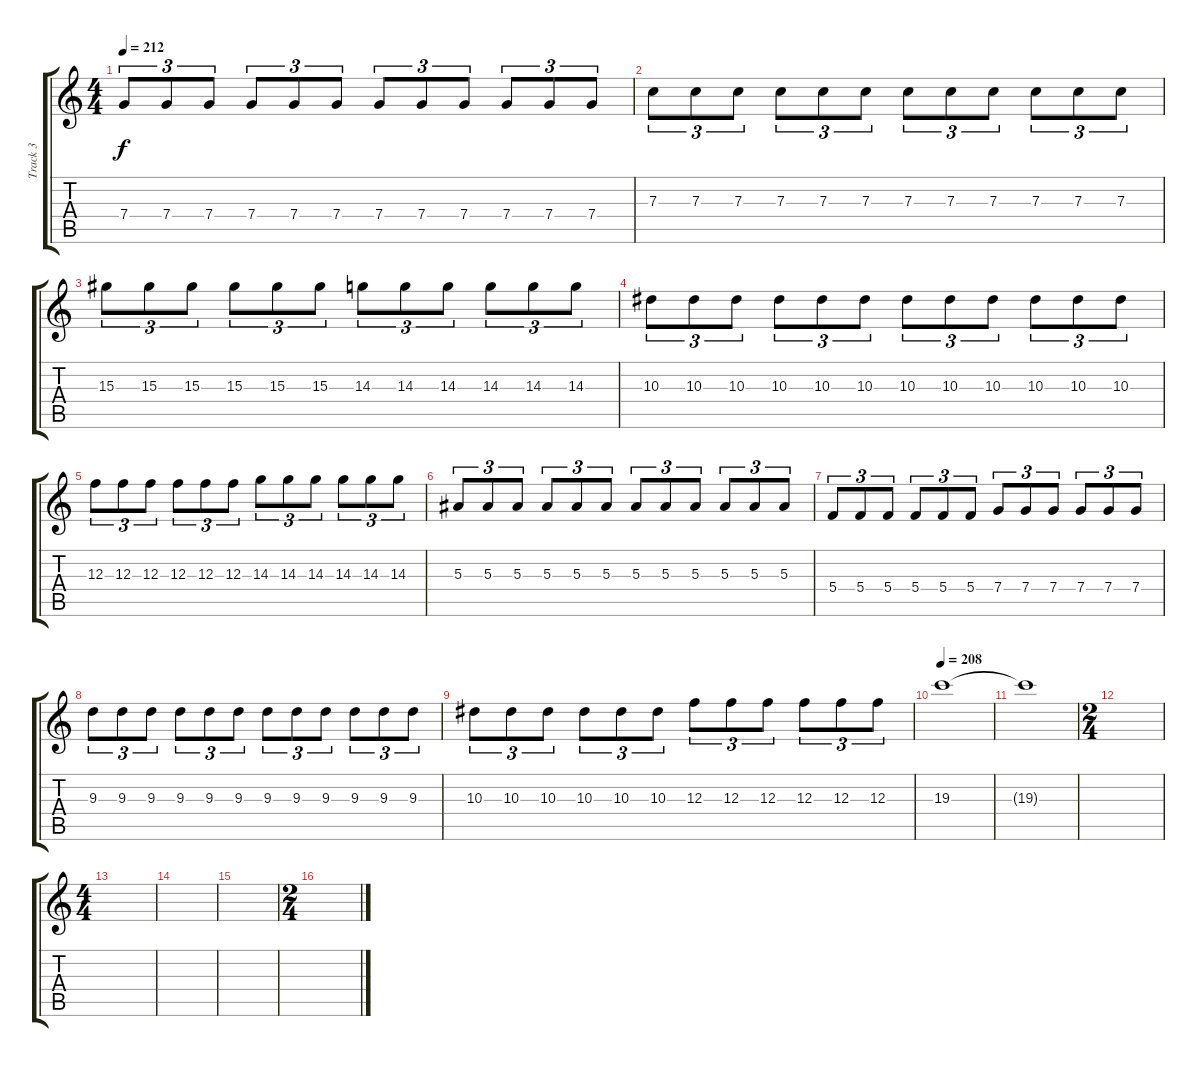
\track ("Track 3" "Track 3") {instrument distortionguitar}
\staff {score tabs}
\tuning (D4 A3 F3 C3 G2 C2) {hide}
\ts (4 4)
\tempo 212
\clef g2
\ks c
7.4.8{tu (3 2) dy f} 7.4.8{tu (3 2)} 7.4.8{tu (3 2)} 7.4.8{tu (3 2)} 7.4.8{tu (3 2)} 7.4.8{tu (3 2)} 7.4.8{tu (3 2)} 7.4.8{tu (3 2)} 7.4.8{tu (3 2)} 7.4.8{tu (3 2)} 7.4.8{tu (3 2)} 7.4.8{tu (3 2)} |
7.3.8{tu (3 2)} 7.3.8{tu (3 2)} 7.3.8{tu (3 2)} 7.3.8{tu (3 2)} 7.3.8{tu (3 2)} 7.3.8{tu (3 2)} 7.3.8{tu (3 2)} 7.3.8{tu (3 2)} 7.3.8{tu (3 2)} 7.3.8{tu (3 2)} 7.3.8{tu (3 2)} 7.3.8{tu (3 2)} |
15.3.8{tu (3 2)} 15.3.8{tu (3 2)} 15.3.8{tu (3 2)} 15.3.8{tu (3 2)} 15.3.8{tu (3 2)} 15.3.8{tu (3 2)} 14.3.8{tu (3 2)} 14.3.8{tu (3 2)} 14.3.8{tu (3 2)} 14.3.8{tu (3 2)} 14.3.8{tu (3 2)} 14.3.8{tu (3 2)} |
10.3.8{tu (3 2)} 10.3.8{tu (3 2)} 10.3.8{tu (3 2)} 10.3.8{tu (3 2)} 10.3.8{tu (3 2)} 10.3.8{tu (3 2)} 10.3.8{tu (3 2)} 10.3.8{tu (3 2)} 10.3.8{tu (3 2)} 10.3.8{tu (3 2)} 10.3.8{tu (3 2)} 10.3.8{tu (3 2)} |
12.3.8{tu (3 2)} 12.3.8{tu (3 2)} 12.3.8{tu (3 2)} 12.3.8{tu (3 2)} 12.3.8{tu (3 2)} 12.3.8{tu (3 2)} 14.3.8{tu (3 2)} 14.3.8{tu (3 2)} 14.3.8{tu (3 2)} 14.3.8{tu (3 2)} 14.3.8{tu (3 2)} 14.3.8{tu (3 2)} |
5.3.8{tu (3 2)} 5.3.8{tu (3 2)} 5.3.8{tu (3 2)} 5.3.8{tu (3 2)} 5.3.8{tu (3 2)} 5.3.8{tu (3 2)} 5.3.8{tu (3 2)} 5.3.8{tu (3 2)} 5.3.8{tu (3 2)} 5.3.8{tu (3 2)} 5.3.8{tu (3 2)} 5.3.8{tu (3 2)} |
5.4.8{tu (3 2)} 5.4.8{tu (3 2)} 5.4.8{tu (3 2)} 5.4.8{tu (3 2)} 5.4.8{tu (3 2)} 5.4.8{tu (3 2)} 7.4.8{tu (3 2)} 7.4.8{tu (3 2)} 7.4.8{tu (3 2)} 7.4.8{tu (3 2)} 7.4.8{tu (3 2)} 7.4.8{tu (3 2)} |
9.3.8{tu (3 2)} 9.3.8{tu (3 2)} 9.3.8{tu (3 2)} 9.3.8{tu (3 2)} 9.3.8{tu (3 2)} 9.3.8{tu (3 2)} 9.3.8{tu (3 2)} 9.3.8{tu (3 2)} 9.3.8{tu (3 2)} 9.3.8{tu (3 2)} 9.3.8{tu (3 2)} 9.3.8{tu (3 2)} |
10.3.8{tu (3 2)} 10.3.8{tu (3 2)} 10.3.8{tu (3 2)} 10.3.8{tu (3 2)} 10.3.8{tu (3 2)} 10.3.8{tu (3 2)} 12.3.8{tu (3 2)} 12.3.8{tu (3 2)} 12.3.8{tu (3 2)} 12.3.8{tu (3 2)} 12.3.8{tu (3 2)} 12.3.8{tu (3 2)} |
\tempo 208
19.3.1 |
19.3{t}.1 |
\ts (2 4)
|
\ts (4 4)
|
|
|
\ts (2 4)
